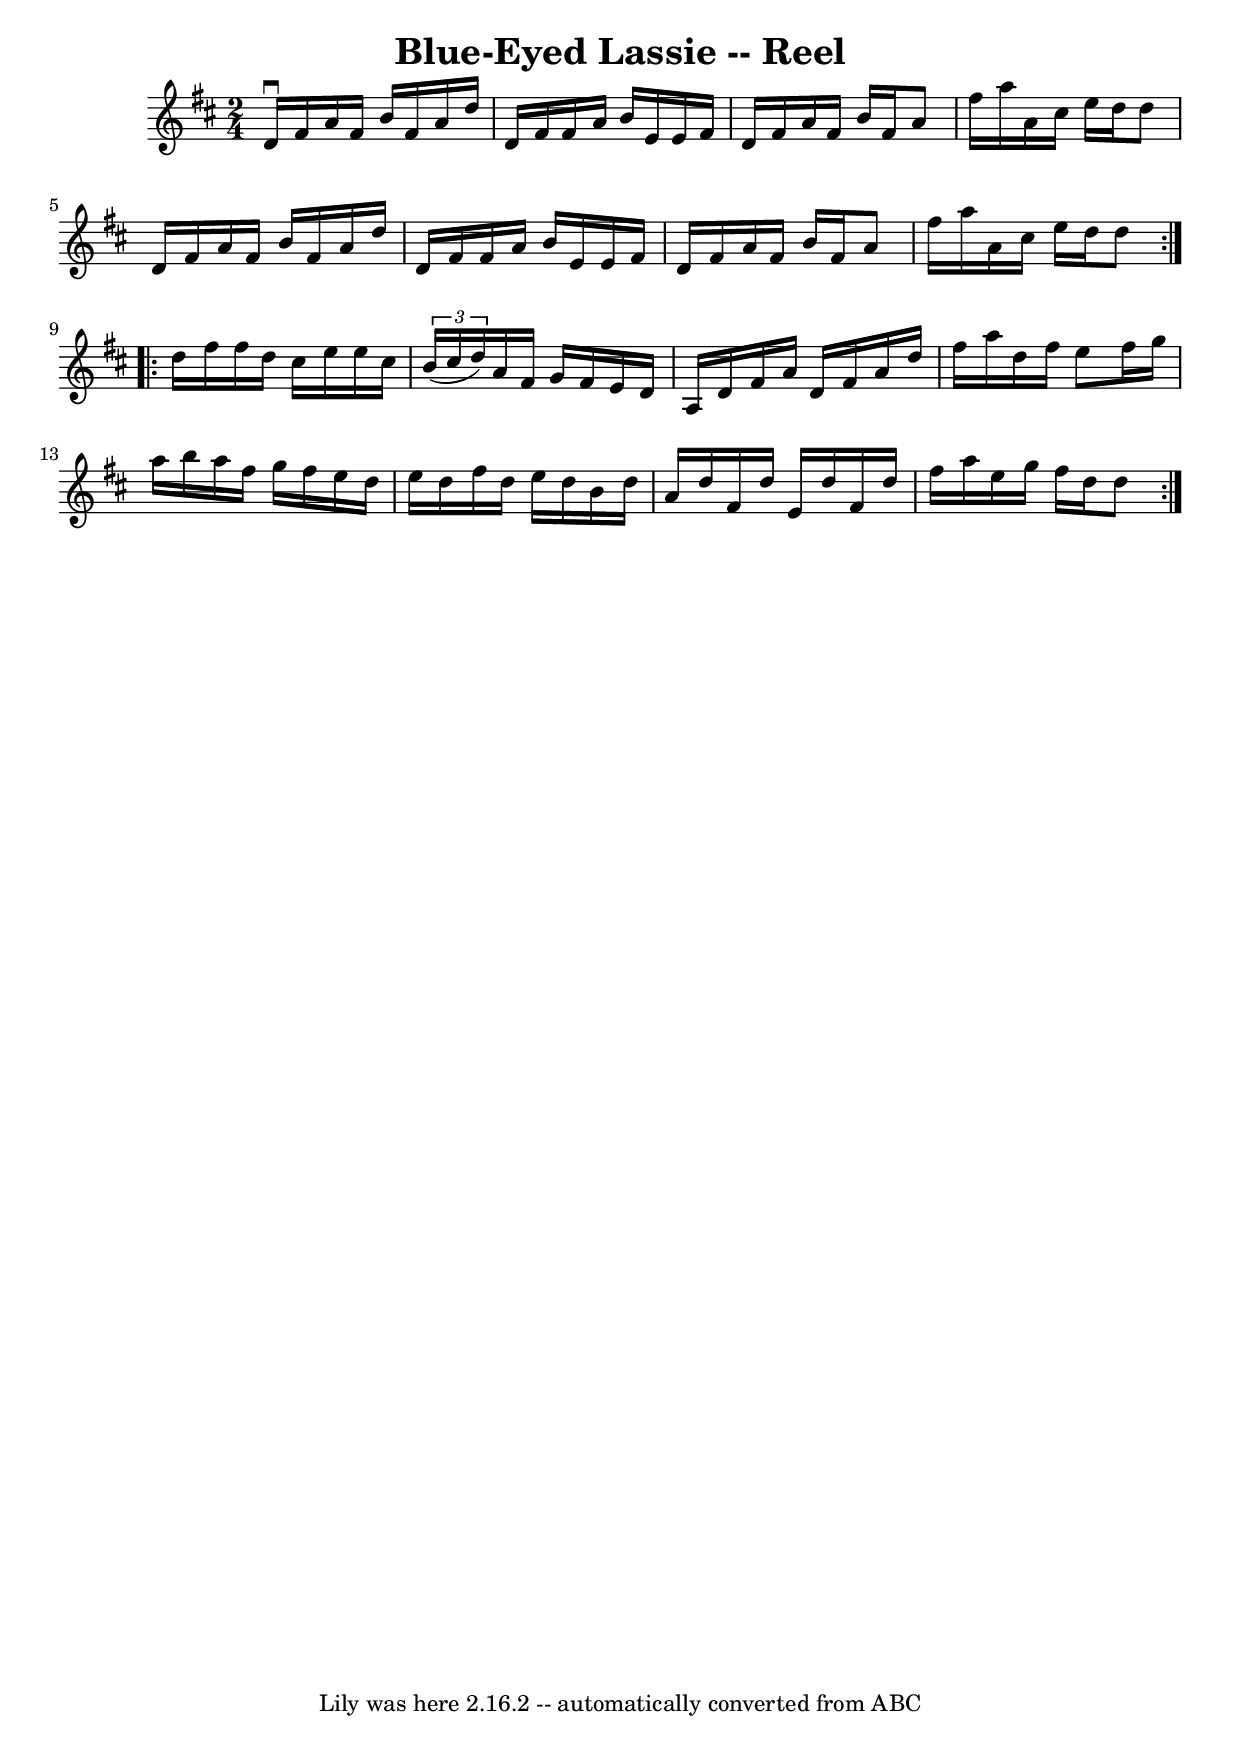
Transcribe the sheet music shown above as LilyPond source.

\version "2.16.2"
\include "Mammoth.ily"
\header {
  %% book = "Ryan's Mammoth Collection"
  crossRefNumber = "1"
  footnotes = "\\\\46"
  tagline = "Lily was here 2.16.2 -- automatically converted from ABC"
  title = "Blue-Eyed Lassie -- Reel"

}
voicedefault =  {



  \repeat volta 2 {

    \time 2/4 
    \key d \major
    d'16^\downbow fis'16 a'16 fis'16 b'16    
    fis'16 a'16 d''16    |
    d'16 fis'16 fis'16 a'16 b'16  
    e'16 e'16 fis'16    |
    d'16 fis'16 a'16 fis'16 b'16 
    fis'16 a'8    |
    fis''16 a''16 a'16 cis''16 e''16    
    d''16 d''8    |
    d'16 fis'16 a'16 fis'16 b'16    
    fis'16 a'16 d''16    |
    d'16 fis'16 fis'16 a'16 b'16  
    e'16 e'16 fis'16    |
    d'16 fis'16 a'16 fis'16 b'16 
    fis'16 a'8    |
    fis''16 a''16 a'16 cis''16 e''16    
    d''16 d''8    
  }     
  \repeat volta 2 {
    d''16 fis''16 fis''16 d''16 
    cis''16 e''16 e''16 cis''16    |
    \times 2/3 { b'16 (
		 cis''16 d''16) 
	       } a'16 fis'16 g'16 fis'16 e'16 d'16    
    |
    a16 d'16 fis'16 a'16 d'16 fis'16 a'16 d''16    
    |
    fis''16 a''16 d''16 fis''16 e''8 fis''16 g''16    
    |
    a''16 b''16 a''16 fis''16 g''16 fis''16 e''16    
    d''16    |
    e''16 d''16 fis''16 d''16 e''16 d''16    
    b'16 d''16    |
    a'16 d''16 fis'16 d''16 e'16 d''16   
    fis'16 d''16    |
    fis''16 a''16 e''16 g''16 fis''16    
    d''16 d''8    
  }   

}

\score{
  <<

    \context Staff="default"
    {
      \voicedefault 
      
    }

  >>
  \layout {
    
  }
  \midi {
  }

}
